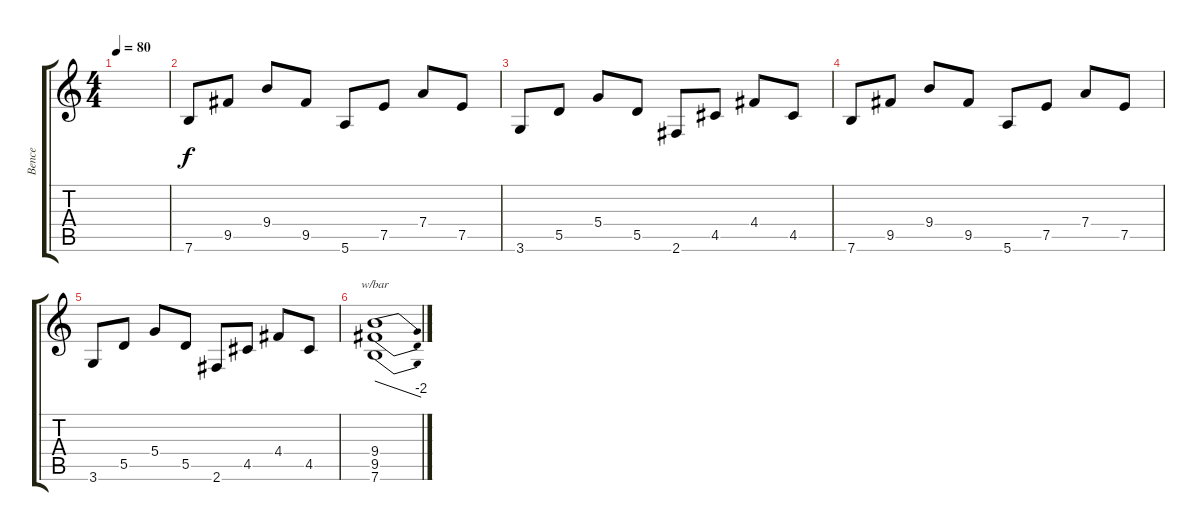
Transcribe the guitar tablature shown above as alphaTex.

\track ("Bence" "Bence") {instrument acousticguitarnylon}
\staff {score tabs}
\tuning (E4 B3 G3 D3 A2 E2) {hide}
\ts (4 4)
\tempo 80
\clef g2
\ks c
|
7.6.8 9.5.8 9.4.8 9.5.8 5.6.8 7.5.8 7.4.8 7.5.8 |
3.6.8 5.5.8 5.4.8 5.5.8 2.6.8 4.5.8 4.4.8 4.5.8 |
7.6.8 9.5.8 9.4.8 9.5.8 5.6.8 7.5.8 7.4.8 7.5.8 |
3.6.8 5.5.8 5.4.8 5.5.8 2.6.8 4.5.8 4.4.8 4.5.8 |
(9.4 9.5 7.6).1{tbe (dive default 0 0 60 -8)}
